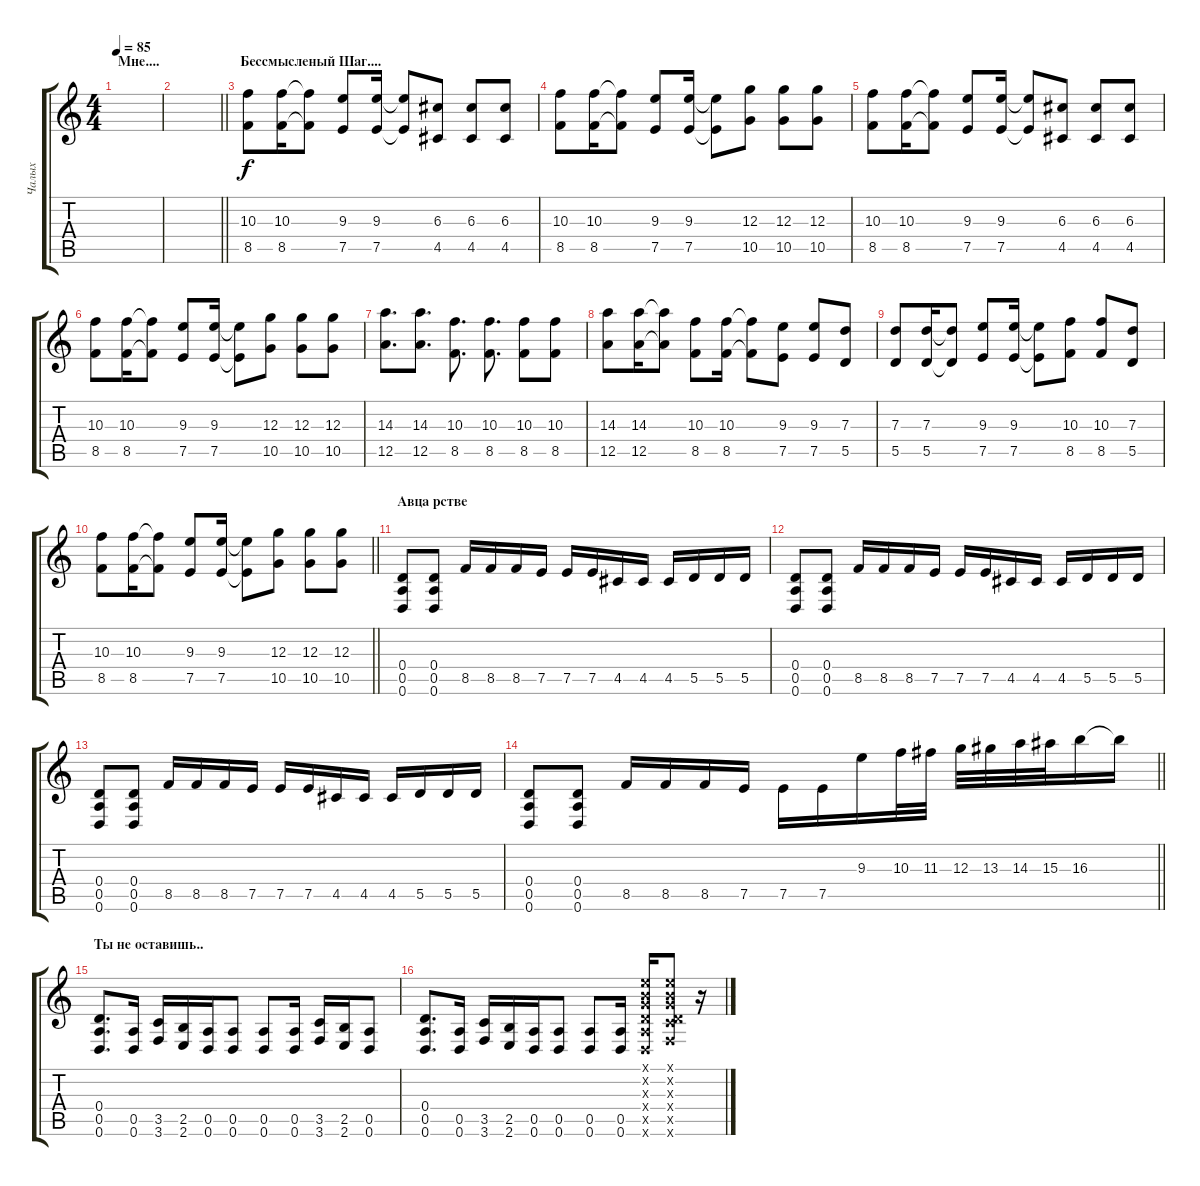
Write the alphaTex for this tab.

\track ("Чалых" "Чалых") {instrument overdrivenguitar}
\staff {score tabs}
\tuning (E4 B3 G3 D3 A2 D2) {hide}
\ts (4 4)
\section ("" "Мне....")
\tempo 85
\clef g2
\ks c
|
\barLineRight lightlight
|
\section ("" "Бессмысленый Шаг....")
(10.3 8.5).8{volume 9} (10.3 8.5).16 (10.3{t} 8.5{t}).8 (9.3 7.5).8 (9.3 7.5).16 (9.3{t} 7.5{t}).8 (6.3 4.5).8 (6.3 4.5).8 (6.3 4.5).8 |
(10.3 8.5).8 (10.3 8.5).16 (10.3{t} 8.5{t}).8 (9.3 7.5).8 (9.3 7.5).16 (9.3{t} 7.5{t}).8 (12.3 10.5).8 (12.3 10.5).8 (12.3 10.5).8 |
(10.3 8.5).8{volume 9} (10.3 8.5).16 (10.3{t} 8.5{t}).8 (9.3 7.5).8 (9.3 7.5).16 (9.3{t} 7.5{t}).8 (6.3 4.5).8 (6.3 4.5).8 (6.3 4.5).8 |
(10.3 8.5).8 (10.3 8.5).16 (10.3{t} 8.5{t}).8 (9.3 7.5).8 (9.3 7.5).16 (9.3{t} 7.5{t}).8 (12.3 10.5).8 (12.3 10.5).8 (12.3 10.5).8 |
(14.3 12.5).8{d volume 9} (14.3 12.5).8{d} (10.3 8.5).8{d} (10.3 8.5).8{d} (10.3 8.5).8 (10.3 8.5).8 |
(14.3 12.5).8 (14.3 12.5).16 (14.3{t} 12.5{t}).8 (10.3 8.5).8 (10.3 8.5).16 (10.3{t} 8.5{t}).8 (9.3 7.5).8 (9.3 7.5).8 (7.3 5.5).8 |
(7.3 5.5).8{volume 9} (7.3 5.5).16 (7.3{t} 5.5{t}).8 (9.3 7.5).8 (9.3 7.5).16 (9.3{t} 7.5{t}).8 (10.3 8.5).8 (10.3 8.5).8 (7.3 5.5).8 |
\barLineRight lightlight
(10.3 8.5).8 (10.3 8.5).16 (10.3{t} 8.5{t}).8 (9.3 7.5).8 (9.3 7.5).16 (9.3{t} 7.5{t}).8 (12.3 10.5).8 (12.3 10.5).8 (12.3 10.5).8 |
\section ("" "Авца рстве")
(0.4 0.5 0.6).8 (0.4 0.5 0.6).8 8.5.16 8.5.16 8.5.16 7.5.16 7.5.16 7.5.16 4.5.16 4.5.16 4.5.16 5.5.16 5.5.16 5.5.16 |
(0.4 0.5 0.6).8 (0.4 0.5 0.6).8 8.5.16 8.5.16 8.5.16 7.5.16 7.5.16 7.5.16 4.5.16 4.5.16 4.5.16 5.5.16 5.5.16 5.5.16 |
(0.4 0.5 0.6).8 (0.4 0.5 0.6).8 8.5.16 8.5.16 8.5.16 7.5.16 7.5.16 7.5.16 4.5.16 4.5.16 4.5.16 5.5.16 5.5.16 5.5.16 |
\barLineRight lightlight
(0.4 0.5 0.6).8 (0.4 0.5 0.6).8 8.5.16 8.5.16 8.5.16 7.5.16 7.5.16 7.5.16 9.3.16 10.3.32 11.3.32 12.3.32 13.3.32 14.3.32 15.3.32 16.3.16 16.3{t}.16 |
\section ("" "Ты не оставишь..")
(0.4 0.5 0.6).8{d} (0.5 0.6).16 (3.5 3.6).16 (2.5 2.6).16 (0.5 0.6).16 (0.5 0.6).8 (0.5 0.6).8 (0.5 0.6).16 (3.5 3.6).16 (2.5 2.6).16 (0.5 0.6).8 |
(0.4 0.5 0.6).8{d} (0.5 0.6).16 (3.5 3.6).16 (2.5 2.6).16 (0.5 0.6).16 (0.5 0.6).8 (0.5 0.6).8 (0.5 0.6).16 (0.1{x} 0.2{x} 0.3{x} 0.4{x} 0.5{x} 0.6{x}).16 (0.1{x} 0.2{x} 0.3{x} 0.4{x} 3.5{x} 3.6{x}).8 r.16
